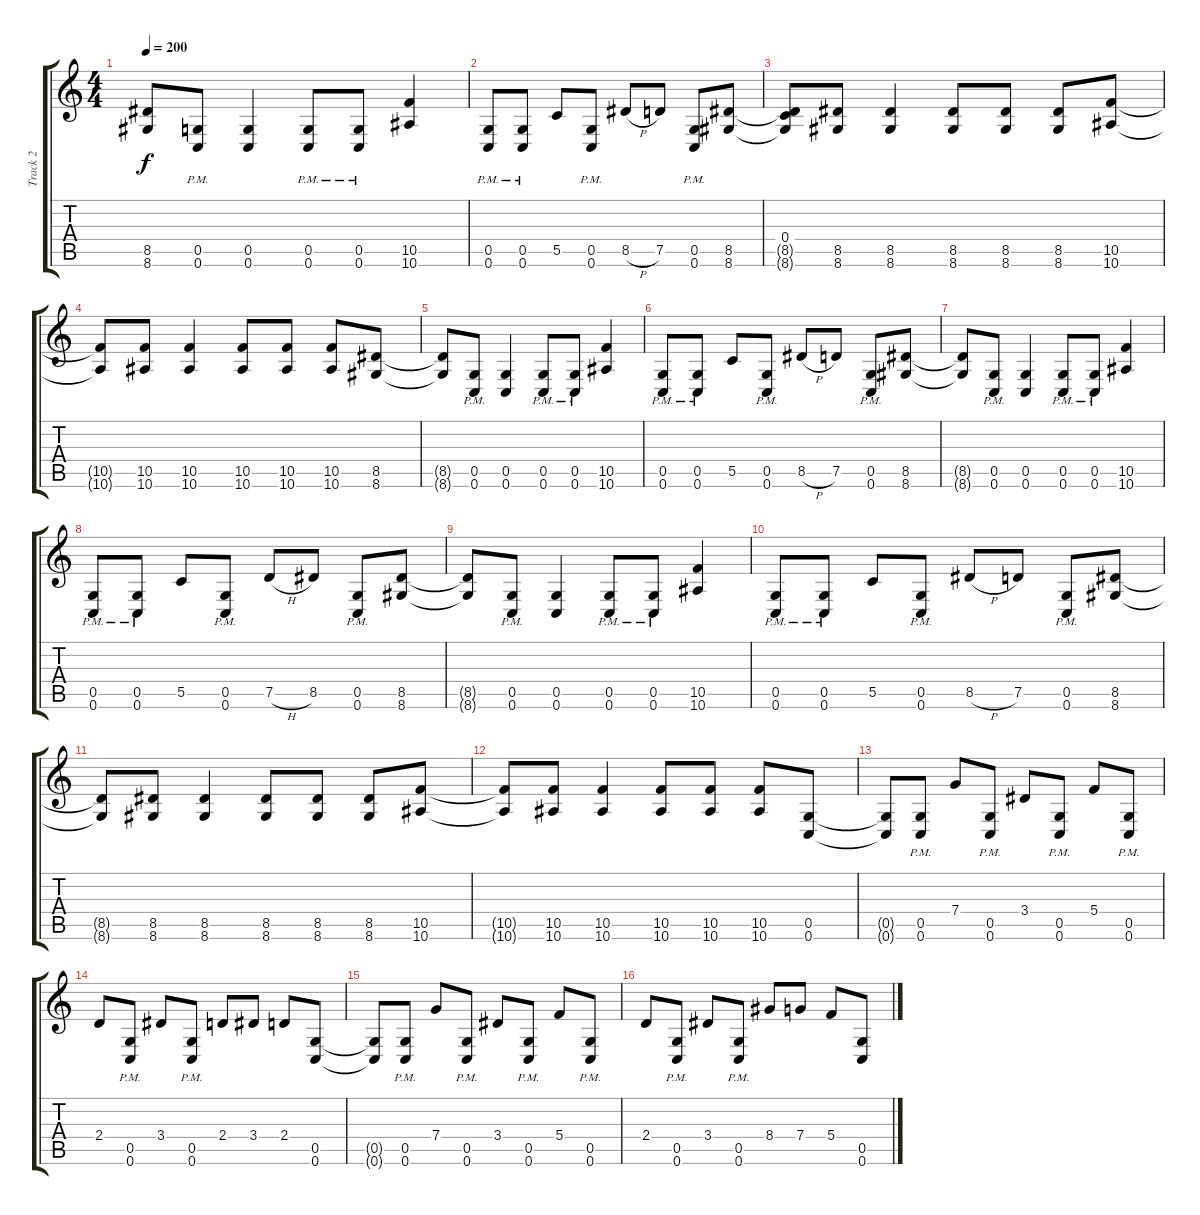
\track ("Track 2" "Track 2") {instrument distortionguitar}
\staff {score tabs}
\tuning (D4 A3 F3 C3 G2 C2) {hide}
\ts (4 4)
\tempo 200
\clef g2
\ks c
(8.5{t} 8.6{t}).8{dy f} (0.5{pm} 0.6{pm}).8 (0.5 0.6).4 (0.5{pm} 0.6{pm}).8 (0.5{pm} 0.6{pm}).8 (10.5 10.6).4 |
(0.5{pm} 0.6{pm}).8 (0.5{pm} 0.6{pm}).8 5.5.8 (0.5{pm} 0.6{pm}).8 8.5{h}.8 7.5.8 (0.5{pm} 0.6{pm}).8 (8.5 8.6).8 |
(0.4 8.5{t} 8.6{t}).8 (8.5 8.6).8 (8.5 8.6).4 (8.5 8.6).8 (8.5 8.6).8 (8.5 8.6).8 (10.5 10.6).8 |
(10.5{t} 10.6{t}).8 (10.5 10.6).8 (10.5 10.6).4 (10.5 10.6).8 (10.5 10.6).8 (10.5 10.6).8 (8.5 8.6).8 |
(8.5{t} 8.6{t}).8 (0.5{pm} 0.6{pm}).8 (0.5 0.6).4 (0.5{pm} 0.6{pm}).8 (0.5{pm} 0.6{pm}).8 (10.5 10.6).4 |
(0.5{pm} 0.6{pm}).8 (0.5{pm} 0.6{pm}).8 5.5.8 (0.5{pm} 0.6{pm}).8 8.5{h}.8 7.5.8 (0.5{pm} 0.6{pm}).8 (8.5 8.6).8 |
(8.5{t} 8.6{t}).8 (0.5{pm} 0.6{pm}).8 (0.5 0.6).4 (0.5{pm} 0.6{pm}).8 (0.5{pm} 0.6{pm}).8 (10.5 10.6).4 |
(0.5{pm} 0.6{pm}).8 (0.5{pm} 0.6{pm}).8 5.5.8 (0.5{pm} 0.6{pm}).8 7.5{h}.8 8.5.8 (0.5{pm} 0.6{pm}).8 (8.5 8.6).8 |
(8.5{t} 8.6{t}).8 (0.5{pm} 0.6{pm}).8 (0.5 0.6).4 (0.5{pm} 0.6{pm}).8 (0.5{pm} 0.6{pm}).8 (10.5 10.6).4 |
(0.5{pm} 0.6{pm}).8 (0.5{pm} 0.6{pm}).8 5.5.8 (0.5{pm} 0.6{pm}).8 8.5{h}.8 7.5.8 (0.5{pm} 0.6{pm}).8 (8.5 8.6).8 |
(8.5{t} 8.6{t}).8 (8.5 8.6).8 (8.5 8.6).4 (8.5 8.6).8 (8.5 8.6).8 (8.5 8.6).8 (10.5 10.6).8 |
(10.5{t} 10.6{t}).8 (10.5 10.6).8 (10.5 10.6).4 (10.5 10.6).8 (10.5 10.6).8 (10.5 10.6).8 (0.5 0.6).8 |
(0.5{t} 0.6{t}).8 (0.5{pm} 0.6{pm}).8 7.4.8 (0.5{pm} 0.6{pm}).8 3.4.8 (0.5{pm} 0.6{pm}).8 5.4.8 (0.5{pm} 0.6{pm}).8 |
2.4.8 (0.5{pm} 0.6{pm}).8 3.4.8 (0.5{pm} 0.6{pm}).8 2.4.8 3.4.8 2.4.8 (0.5 0.6).8 |
(0.5{t} 0.6{t}).8 (0.5{pm} 0.6{pm}).8 7.4.8 (0.5{pm} 0.6{pm}).8 3.4.8 (0.5{pm} 0.6{pm}).8 5.4.8 (0.5{pm} 0.6{pm}).8 |
2.4.8 (0.5{pm} 0.6{pm}).8 3.4.8 (0.5{pm} 0.6{pm}).8 8.4.8 7.4.8 5.4.8 (0.5 0.6).8
